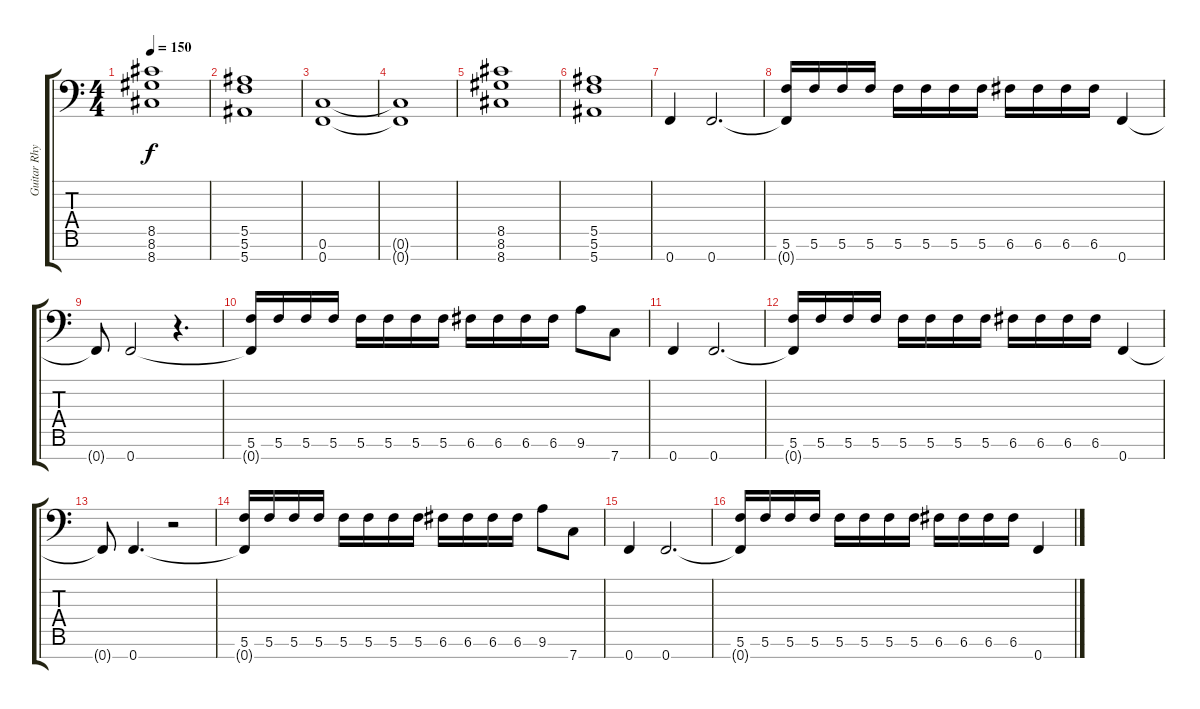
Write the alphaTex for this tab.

\track ("Guitar Rhytm" "Guitar Rhy") {instrument distortionguitar}
\staff {score tabs}
\tuning (C4 G3 D3 Bb2 F2 C2 F1) {hide}
\ts (4 4)
\tempo 150
\clef f4
\ks c
(8.5 8.6 8.7).1{dy f} |
(5.5 5.6 5.7).1 |
(0.6 0.7).1 |
(0.6{t} 0.7{t}).1 |
(8.5 8.6 8.7).1 |
(5.5 5.6 5.7).1 |
0.7.4 0.7.2{d} |
(5.6 0.7{t}).16 5.6.16 5.6.16 5.6.16 5.6.16 5.6.16 5.6.16 5.6.16 6.6.16 6.6.16 6.6.16 6.6.16 0.7.4 |
0.7{t}.8 0.7.2 r.4{d} |
(5.6 0.7{t}).16 5.6.16 5.6.16 5.6.16 5.6.16 5.6.16 5.6.16 5.6.16 6.6.16 6.6.16 6.6.16 6.6.16 9.6.8 7.7.8 |
0.7.4 0.7.2{d} |
(5.6 0.7{t}).16 5.6.16 5.6.16 5.6.16 5.6.16 5.6.16 5.6.16 5.6.16 6.6.16 6.6.16 6.6.16 6.6.16 0.7.4 |
0.7{t}.8 0.7.4{d} r.2 |
(5.6 0.7{t}).16 5.6.16 5.6.16 5.6.16 5.6.16 5.6.16 5.6.16 5.6.16 6.6.16 6.6.16 6.6.16 6.6.16 9.6.8 7.7.8 |
0.7.4 0.7.2{d} |
(5.6 0.7{t}).16 5.6.16 5.6.16 5.6.16 5.6.16 5.6.16 5.6.16 5.6.16 6.6.16 6.6.16 6.6.16 6.6.16 0.7.4
